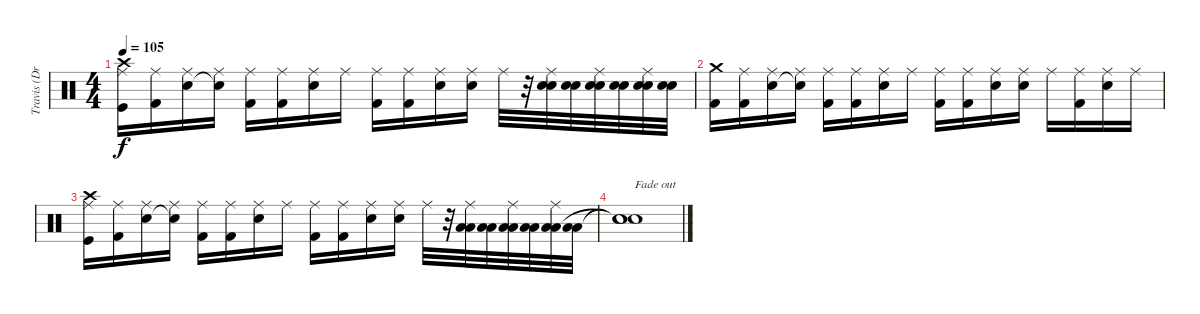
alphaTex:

\track ("Travis (Drums)" "Travis (Dr") {instrument percussion}
\staff {score}
\articulation defaults
\ts (4 4)
\tempo 105
\clef neutral
\ks c
("Ride (middle)" "Kick (hit)" "Crash high (hit)").16{dy f} ("Ride (middle)" "Kick (hit) 2").16 ("Ride (middle)" "Snare (hit) 2").16 ("Ride (middle)" "Snare (hit)"{t}).16 ("Ride (middle)" "Kick (hit) 2").16 ("Ride (middle)" "Kick (hit) 2").16 ("Ride (middle)" "Snare (hit) 2").16 "Ride (middle)".16 ("Ride (middle)" "Kick (hit) 2").16 ("Ride (middle)" "Kick (hit) 2").16 ("Ride (middle)" "Snare (hit) 2").16 ("Ride (middle)" "Snare (hit) 2").16 "Ride (middle)".32 r.32 ("Ride (middle)" "Electric Snare (hit)" "Electric Snare (hit)").32 ("Electric Snare (hit)" "Electric Snare (hit)").32 ("Ride (middle)" "Electric Snare (hit)" "Electric Snare (hit)").32 ("Electric Snare (hit)" "Electric Snare (hit)").32 ("Ride (middle)" "Electric Snare (hit)" "Electric Snare (hit)").32 ("Electric Snare (hit)" "Electric Snare (hit)").32 |
("Kick (hit) 2" "Crash medium (hit)").16 ("Ride (middle)" "Kick (hit) 2").16 ("Ride (middle)" "Snare (hit) 2").16 ("Ride (middle)" "Snare (hit)"{t}).16 ("Ride (middle)" "Kick (hit) 2").16 ("Ride (middle)" "Kick (hit) 2").16 ("Ride (middle)" "Snare (hit) 2").16 "Ride (middle)".16 ("Ride (middle)" "Kick (hit) 2").16 ("Ride (middle)" "Kick (hit) 2").16 ("Ride (middle)" "Snare (hit) 2").16 ("Ride (middle)" "Snare (hit) 2").16 "Ride (middle)".16 ("Ride (middle)" "Kick (hit) 2").16 ("Ride (middle)" "Snare (hit) 2").16 "Ride (middle)".16 |
("Ride (middle)" "Kick (hit)" "Crash high (hit)").16 ("Ride (middle)" "Kick (hit) 2").16 ("Ride (middle)" "Snare (hit) 2").16 ("Ride (middle)" "Snare (hit)"{t}).16 ("Ride (middle)" "Kick (hit) 2").16 ("Ride (middle)" "Kick (hit) 2").16 ("Ride (middle)" "Snare (hit) 2").16 "Ride (middle)".16 ("Ride (middle)" "Kick (hit) 2").16 ("Ride (middle)" "Kick (hit) 2").16 ("Ride (middle)" "Snare (hit) 2").16 ("Ride (middle)" "Snare (hit) 2").16 "Ride (middle)".32 r.32 ("Ride (middle)" "Low Tom (hit)" "Low Tom (hit)").32 ("Low Tom (hit)" "Low Tom (hit)").32 ("Ride (middle)" "Low Tom (hit)" "Low Tom (hit)").32 ("Low Floor Tom (hit)" "Low Floor Tom (hit)").32 ("Ride (middle)" "Low Floor Tom (hit)" "Low Floor Tom (hit)").32 ("Low Floor Tom (hit)" "Low Floor Tom (hit)").32 |
("Snare (hit)"{t} "Snare (hit)"{t} "Snare (hit)"{t}).1{txt "Fade out"}
